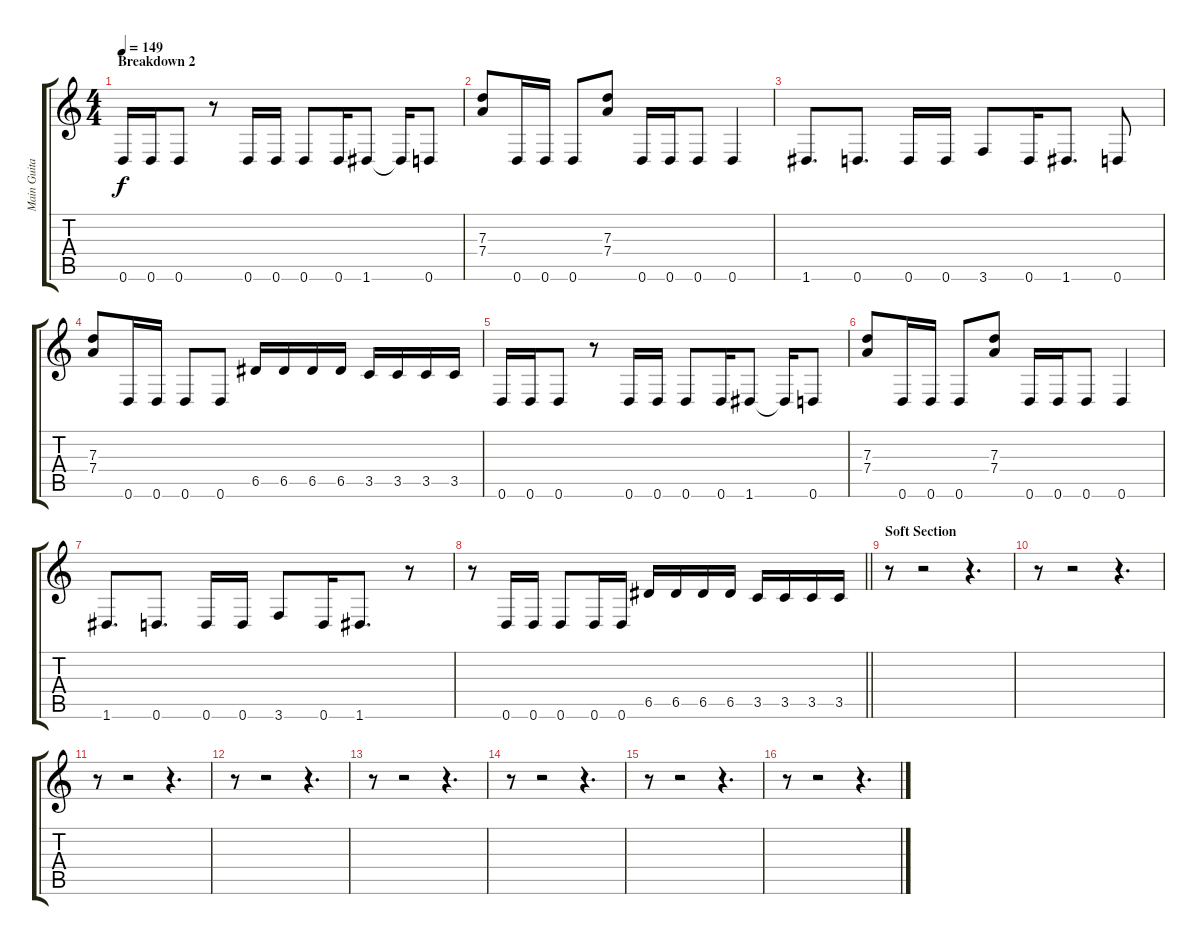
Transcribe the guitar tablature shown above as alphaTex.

\track ("Main Guitar" "Main Guita") {instrument overdrivenguitar}
\staff {score tabs}
\tuning (E4 B3 G3 D3 A2 D2) {hide}
\ts (4 4)
\section ("" "Breakdown 2")
\tempo 149
\clef g2
\ks c
0.6.16{dy f} 0.6.16 0.6.8 r.8 0.6.16 0.6.16 0.6.8 0.6.16 1.6.8 1.6{t}.16 0.6.8 |
(7.3 7.4).8 0.6.16 0.6.16 0.6.8 (7.3 7.4).8 0.6.16 0.6.16 0.6.8 0.6.4 |
1.6.8{d} 0.6.8{d} 0.6.16 0.6.16 3.6.8 0.6.16 1.6.8{d} 0.6.8 |
(7.3 7.4).8 0.6.16 0.6.16 0.6.8 0.6.8 6.5.16 6.5.16 6.5.16 6.5.16 3.5.16 3.5.16 3.5.16 3.5.16 |
0.6.16 0.6.16 0.6.8 r.8 0.6.16 0.6.16 0.6.8 0.6.16 1.6.8 1.6{t}.16 0.6.8 |
(7.3 7.4).8 0.6.16 0.6.16 0.6.8 (7.3 7.4).8 0.6.16 0.6.16 0.6.8 0.6.4 |
1.6.8{d} 0.6.8{d} 0.6.16 0.6.16 3.6.8 0.6.16 1.6.8{d} r.8 |
\barLineRight lightlight
r.8 0.6.16 0.6.16 0.6.8 0.6.16 0.6.16 6.5.16 6.5.16 6.5.16 6.5.16 3.5.16 3.5.16 3.5.16 3.5.16 |
\section ("" "Soft Section")
r.8 r.2 r.4{d} |
r.8 r.2 r.4{d} |
r.8 r.2 r.4{d} |
r.8 r.2 r.4{d} |
r.8 r.2 r.4{d} |
r.8 r.2 r.4{d} |
r.8 r.2 r.4{d} |
r.8 r.2 r.4{d}
